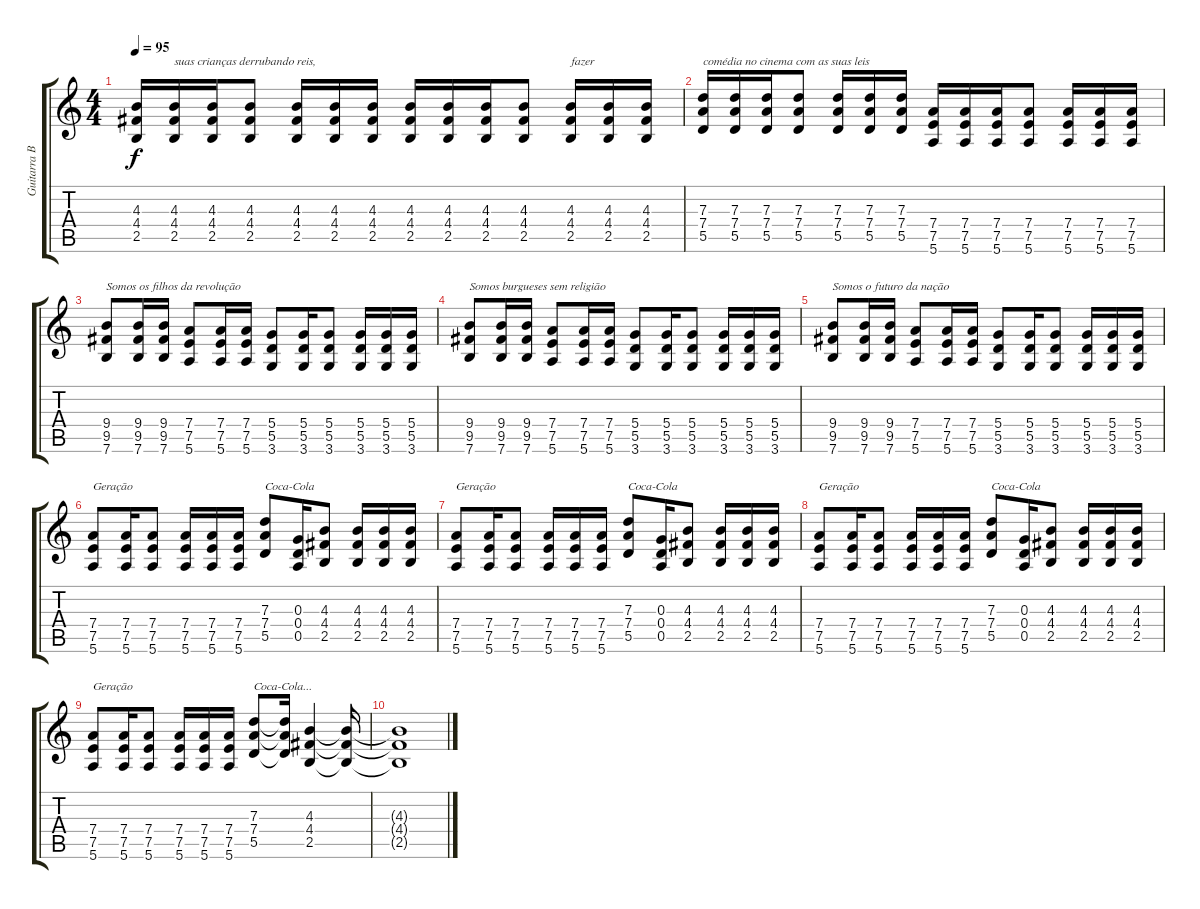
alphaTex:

\track ("Guitarra Base" "Guitarra B") {instrument acousticguitarsteel}
\staff {score tabs}
\tuning (E4 B3 G3 D3 A2 E2) {hide}
\ts (4 4)
\tempo 95
\clef g2
\ks c
(4.3 4.4 2.5).16{dy f} (4.3 4.4 2.5).16{txt "suas crianças derrubando reis,"} (4.3 4.4 2.5).16 (4.3 4.4 2.5).8 (4.3 4.4 2.5).16 (4.3 4.4 2.5).16 (4.3 4.4 2.5).16 (4.3 4.4 2.5).16 (4.3 4.4 2.5).16 (4.3 4.4 2.5).16 (4.3 4.4 2.5).8 (4.3 4.4 2.5).16{txt "fazer"} (4.3 4.4 2.5).16 (4.3 4.4 2.5).16 |
(7.3 7.4 5.5).16{txt "comédia no cinema com as suas leis"} (7.3 7.4 5.5).16 (7.3 7.4 5.5).16 (7.3 7.4 5.5).8 (7.3 7.4 5.5).16 (7.3 7.4 5.5).16 (7.3 7.4 5.5).16 (7.4 7.5 5.6).16 (7.4 7.5 5.6).16 (7.4 7.5 5.6).16 (7.4 7.5 5.6).8 (7.4 7.5 5.6).16 (7.4 7.5 5.6).16 (7.4 7.5 5.6).16 |
(9.4 9.5 7.6).8{txt "Somos os filhos da revolução"} (9.4 9.5 7.6).16 (9.4 9.5 7.6).16 (7.4 7.5 5.6).8 (7.4 7.5 5.6).16 (7.4 7.5 5.6).16 (5.4 5.5 3.6).8 (5.4 5.5 3.6).16 (5.4 5.5 3.6).8 (5.4 5.5 3.6).16 (5.4 5.5 3.6).16 (5.4 5.5 3.6).16 |
(9.4 9.5 7.6).8{txt "Somos burgueses sem religião"} (9.4 9.5 7.6).16 (9.4 9.5 7.6).16 (7.4 7.5 5.6).8 (7.4 7.5 5.6).16 (7.4 7.5 5.6).16 (5.4 5.5 3.6).8 (5.4 5.5 3.6).16 (5.4 5.5 3.6).8 (5.4 5.5 3.6).16 (5.4 5.5 3.6).16 (5.4 5.5 3.6).16 |
(9.4 9.5 7.6).8{txt "Somos o futuro da nação"} (9.4 9.5 7.6).16 (9.4 9.5 7.6).16 (7.4 7.5 5.6).8 (7.4 7.5 5.6).16 (7.4 7.5 5.6).16 (5.4 5.5 3.6).8 (5.4 5.5 3.6).16 (5.4 5.5 3.6).8 (5.4 5.5 3.6).16 (5.4 5.5 3.6).16 (5.4 5.5 3.6).16 |
(7.4 7.5 5.6).8{txt "Geração"} (7.4 7.5 5.6).16 (7.4 7.5 5.6).8 (7.4 7.5 5.6).16 (7.4 7.5 5.6).16 (7.4 7.5 5.6).16 (7.3 7.4 5.5).8{txt "Coca-Cola"} (0.3 0.4 0.5).16 (4.3 4.4 2.5).8 (4.3 4.4 2.5).16 (4.3 4.4 2.5).16 (4.3 4.4 2.5).16 |
(7.4 7.5 5.6).8{txt "Geração"} (7.4 7.5 5.6).16 (7.4 7.5 5.6).8 (7.4 7.5 5.6).16 (7.4 7.5 5.6).16 (7.4 7.5 5.6).16 (7.3 7.4 5.5).8{txt "Coca-Cola"} (0.3 0.4 0.5).16 (4.3 4.4 2.5).8 (4.3 4.4 2.5).16 (4.3 4.4 2.5).16 (4.3 4.4 2.5).16 |
(7.4 7.5 5.6).8{txt "Geração"} (7.4 7.5 5.6).16 (7.4 7.5 5.6).8 (7.4 7.5 5.6).16 (7.4 7.5 5.6).16 (7.4 7.5 5.6).16 (7.3 7.4 5.5).8{txt "Coca-Cola"} (0.3 0.4 0.5).16 (4.3 4.4 2.5).8 (4.3 4.4 2.5).16 (4.3 4.4 2.5).16 (4.3 4.4 2.5).16 |
(7.4 7.5 5.6).8{txt "Geração"} (7.4 7.5 5.6).16 (7.4 7.5 5.6).8 (7.4 7.5 5.6).16 (7.4 7.5 5.6).16 (7.4 7.5 5.6).16 (7.3 7.4 5.5).8{txt "Coca-Cola..."} (7.3{t} 7.4{t} 5.5{t}).16 (4.3 4.4 2.5).4 (4.3{t} 4.4{t} 2.5{t}).16 |
(4.3{t} 4.4{t} 2.5{t}).1
